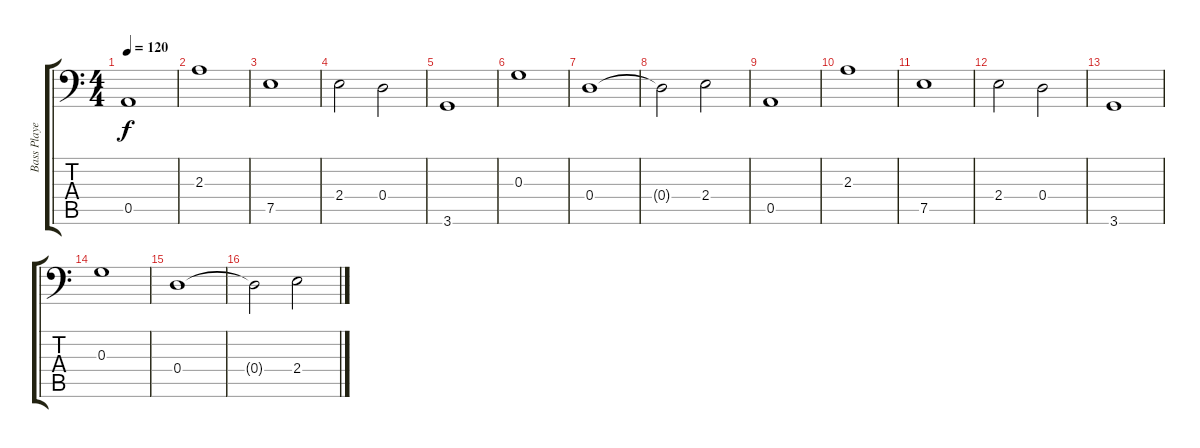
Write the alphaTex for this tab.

\track ("Bass Player" "Bass Playe") {instrument electricbassfinger}
\staff {score tabs}
\tuning (E3 B2 G2 D2 A1 E1) {hide}
\ts (4 4)
\tempo 120
\clef f4
\ks c
0.5.1{dy f instrument electricbassfinger} |
2.3.1 |
7.5.1 |
2.4.2 0.4.2 |
3.6.1 |
0.3.1 |
0.4.1 |
0.4{t}.2 2.4.2 |
0.5.1 |
2.3.1 |
7.5.1 |
2.4.2 0.4.2 |
3.6.1 |
0.3.1 |
0.4.1 |
0.4{t}.2 2.4.2
